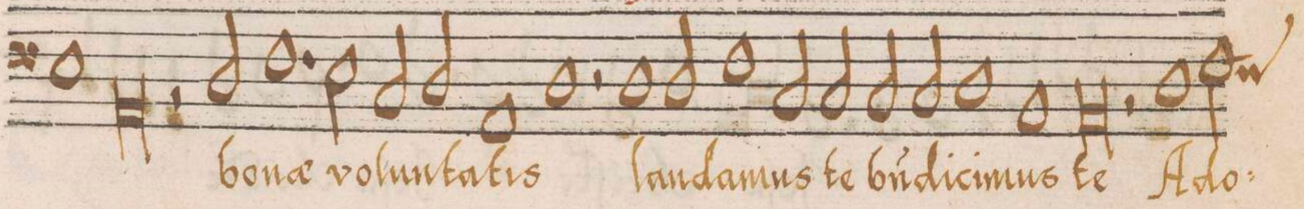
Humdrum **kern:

**kern	**text
*I"BASSVS	*
*clefF4	*
*k[]	*
*met(c|)	*
*M2/1	*
1E	.
=6	=6
0AA	.
=7	=7
2r	.
2D/	bo-
1.F	-n(ae)
=8	=8
2E\	vo-
2C/	-lun-
2D/	-ta-
=9	=9
1AA	-tis
1D	.
=10	=10
2r	.
1D	lau-
2D/	-da-
=11	=11
1F	-mus-
2C/	-te
2C/	b(e)-
=12	=12
2C/	-n(e)-
2C/	-di-
1D	-ci-
=13	=13
1BB	-mus
0AA	te
=14	=14
2r	.
1D	A-
=15	=15
*custos:E	*
2F\	-do-
*-	*-
